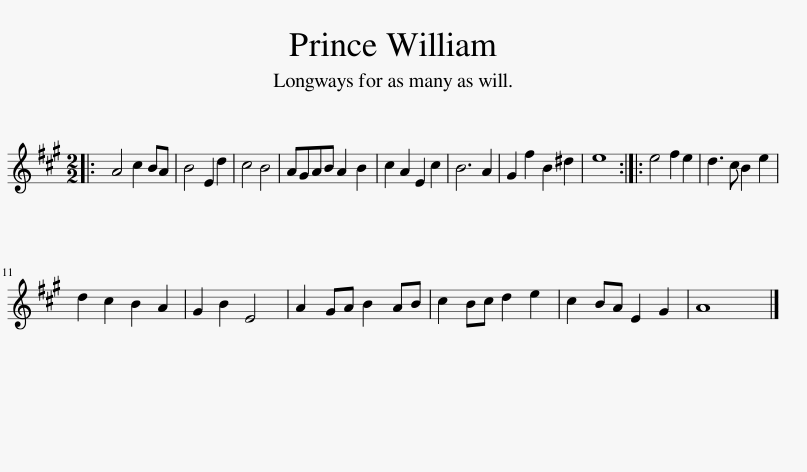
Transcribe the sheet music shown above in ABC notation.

X:1
L:1/8
M:2/2
I:linebreak $
K:A
V:1 treble
V:1
|: A4 c2 BA | B4 E2 d2 | c4 B4 | AGAB A2 B2 | c2 A2 E2 c2 | %5
 B6 A2 | G2 f2 B2 ^d2 | e8 :: e4 f2 e2 | d3 c B2 e2 |$ %10
 d2 c2 B2 A2 | G2 B2 E4 | A2 GA B2 AB | c2 Bc d2 e2 | c2 BA E2 G2 | %15
 A8 |] %16
